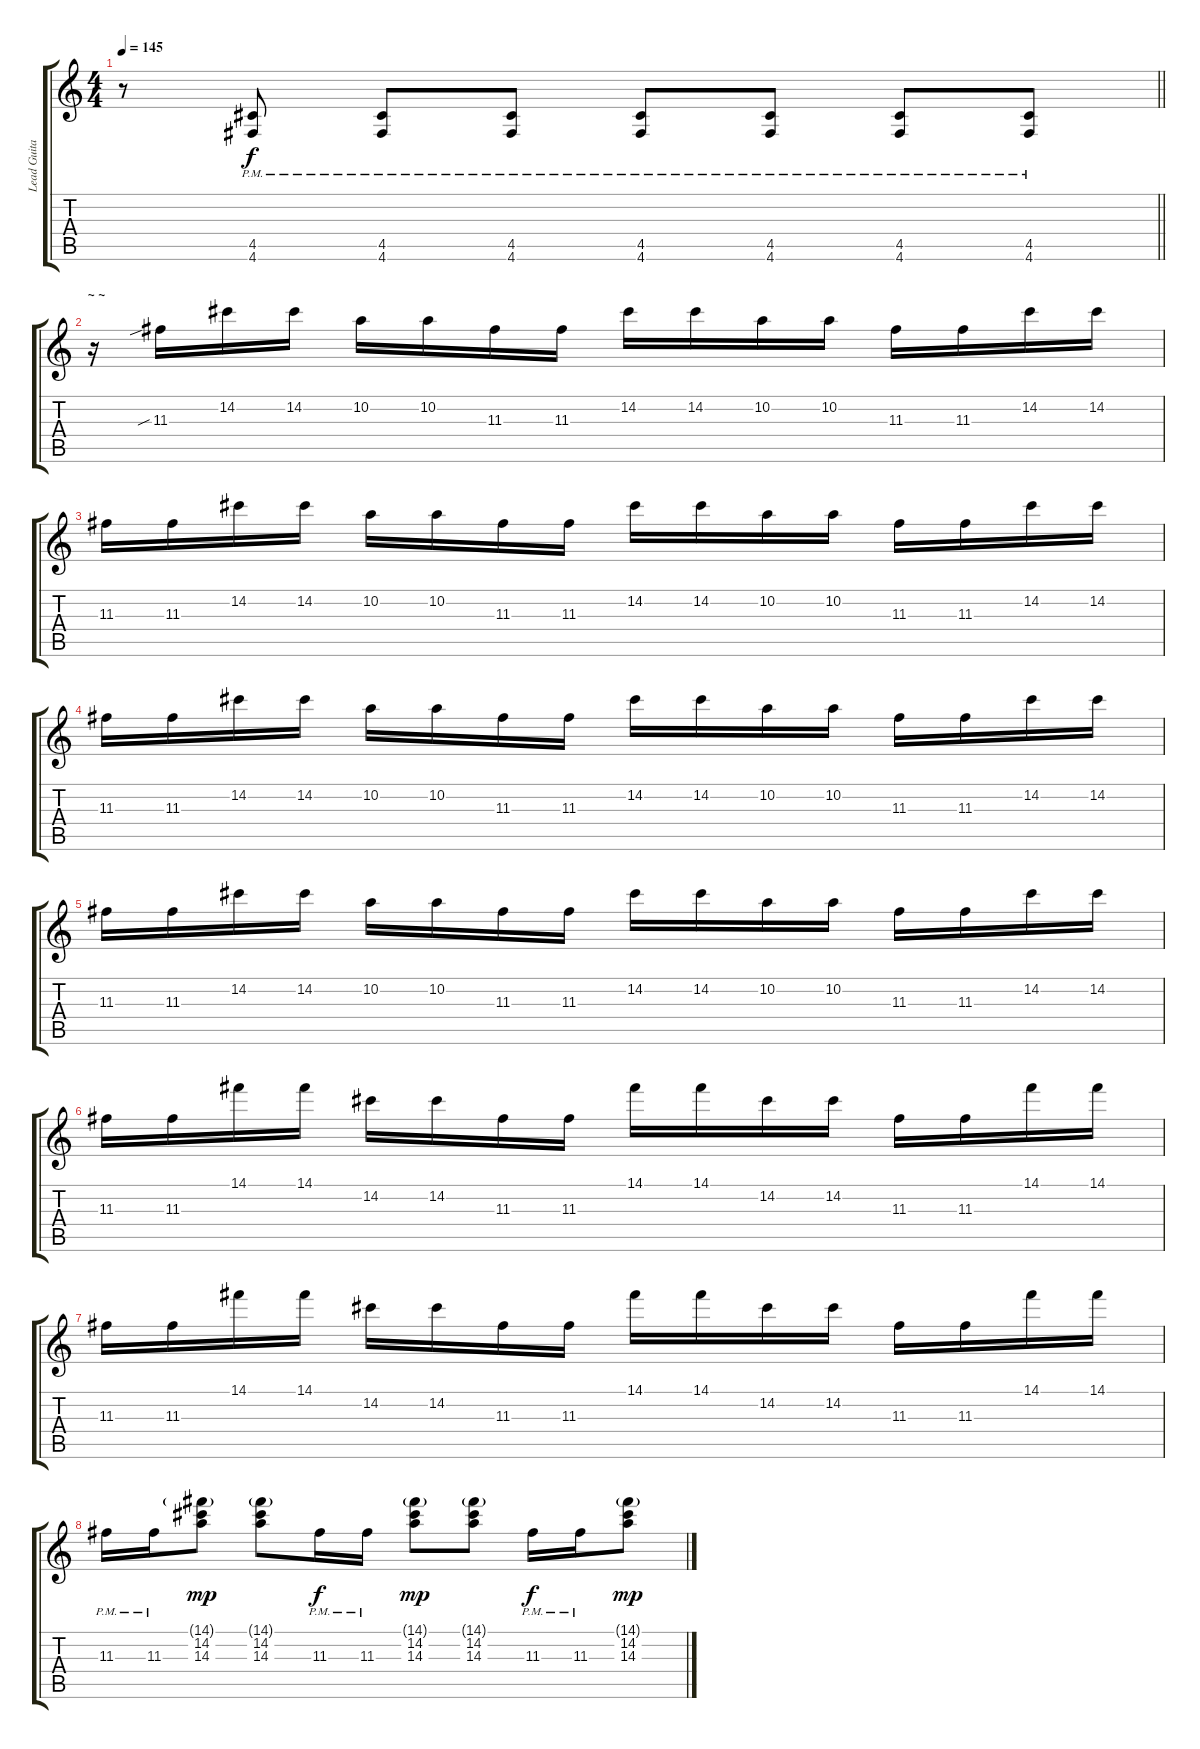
\track ("Lead Guitar 1" "Lead Guita") {instrument distortionguitar}
\staff {score tabs}
\tuning (E4 B3 G3 D3 A2 D2) {hide}
\ts (4 4)
\tempo 145
\clef g2
\barLineRight lightlight
\ks c
r.8{dy f} (4.5{pm} 4.6{pm}).8 (4.5{pm} 4.6{pm}).8 (4.5{pm} 4.6{pm}).8 (4.5{pm} 4.6{pm}).8 (4.5{pm} 4.6{pm}).8 (4.5{pm} 4.6{pm}).8 (4.5{pm} 4.6{pm}).8 |
\section ("" "~ ~")
r.16 11.3{sib}.16 14.2.16 14.2.16 10.2.16 10.2.16 11.3.16 11.3.16 14.2.16 14.2.16 10.2.16 10.2.16 11.3.16 11.3.16 14.2.16 14.2.16 |
11.3.16 11.3.16 14.2.16 14.2.16 10.2.16 10.2.16 11.3.16 11.3.16 14.2.16 14.2.16 10.2.16 10.2.16 11.3.16 11.3.16 14.2.16 14.2.16 |
11.3.16 11.3.16 14.2.16 14.2.16 10.2.16 10.2.16 11.3.16 11.3.16 14.2.16 14.2.16 10.2.16 10.2.16 11.3.16 11.3.16 14.2.16 14.2.16 |
11.3.16 11.3.16 14.2.16 14.2.16 10.2.16 10.2.16 11.3.16 11.3.16 14.2.16 14.2.16 10.2.16 10.2.16 11.3.16 11.3.16 14.2.16 14.2.16 |
11.3.16 11.3.16 14.1.16 14.1.16 14.2.16 14.2.16 11.3.16 11.3.16 14.1.16 14.1.16 14.2.16 14.2.16 11.3.16 11.3.16 14.1.16 14.1.16 |
11.3.16 11.3.16 14.1.16 14.1.16 14.2.16 14.2.16 11.3.16 11.3.16 14.1.16 14.1.16 14.2.16 14.2.16 11.3.16 11.3.16 14.1.16 14.1.16 |
11.3{pm}.16 11.3{pm}.16 (14.1{g} 14.2 14.3).8{dy mp} (14.1{g} 14.2 14.3).8 11.3{pm}.16{dy f} 11.3{pm}.16 (14.1{g} 14.2 14.3).8{dy mp} (14.1{g} 14.2 14.3).8 11.3{pm}.16{dy f} 11.3{pm}.16 (14.1{g} 14.2 14.3).8{dy mp}
